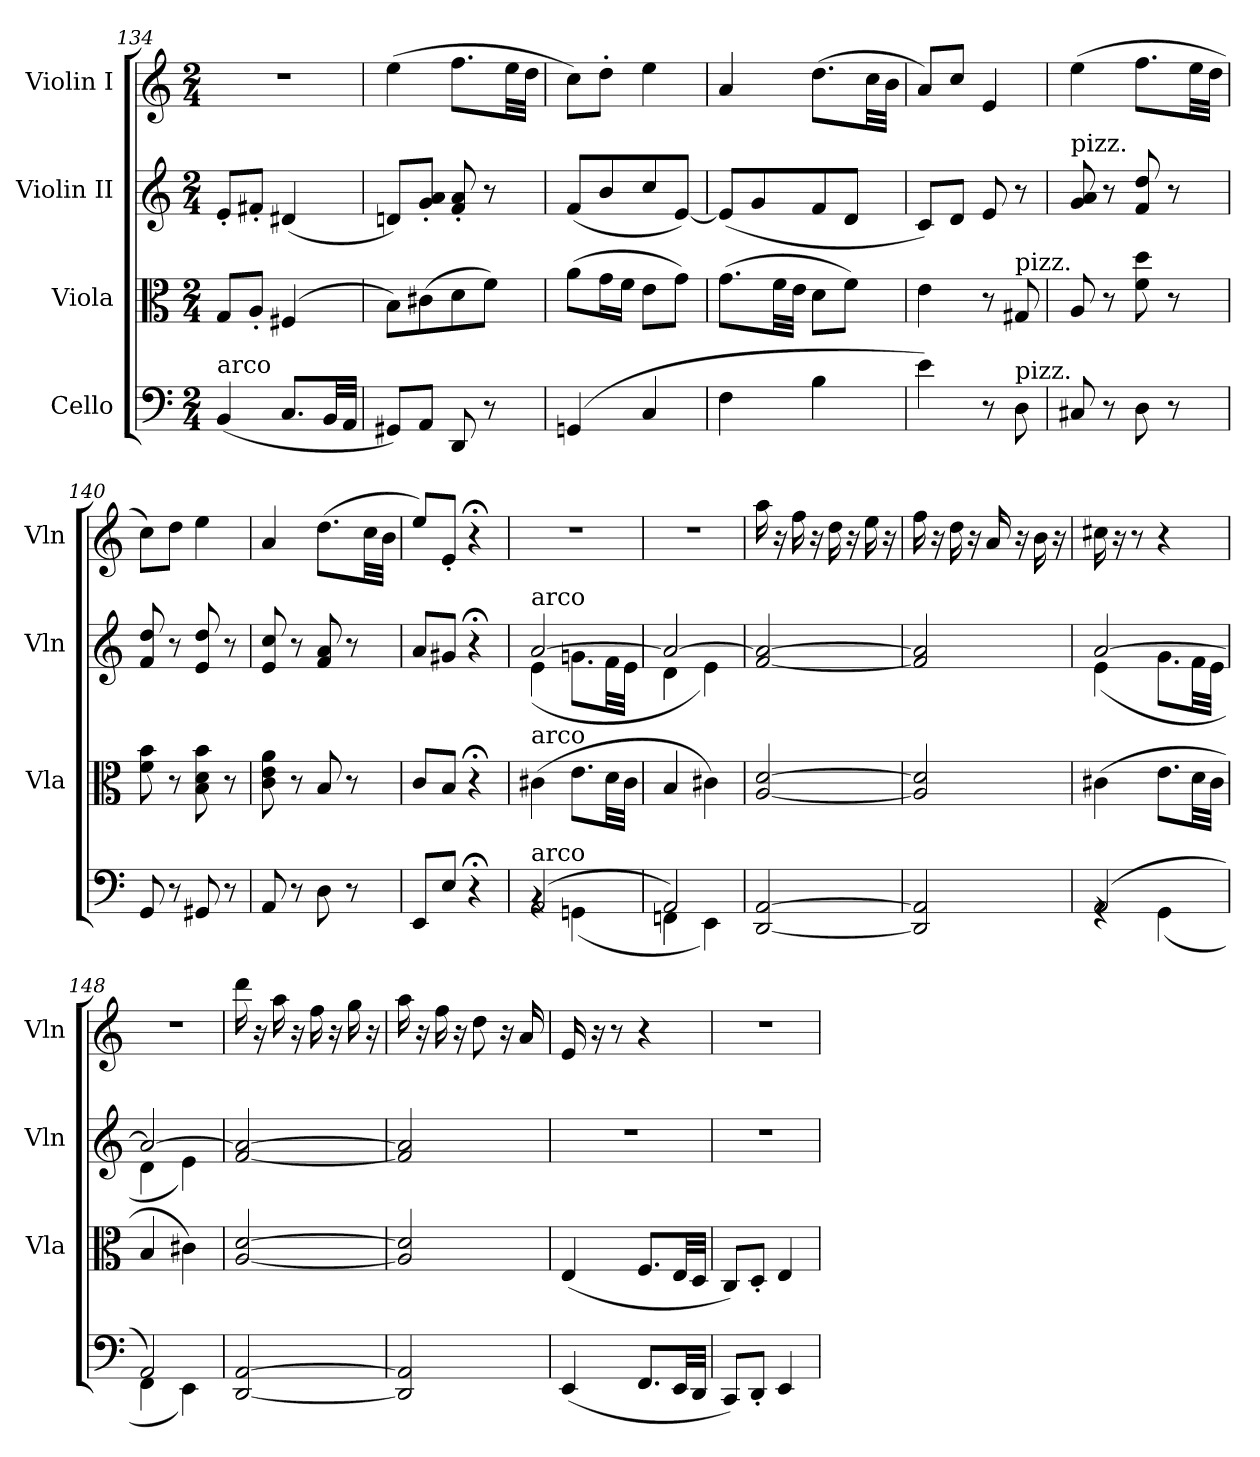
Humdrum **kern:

**kern	**kern	**kern	**kern
*part4	*part3	*part2	*part1
*staff4	*staff3	*staff2	*staff1
*I"Cello	*I"Viola	*I"Violin II	*I"Violin I
*	*I'Vla	*I'Vln	*I'Vln
*clefF4	*clefC3	*clefG2	*clefG2
*k[]	*k[]	*k[]	*k[]
*M2/4	*M2/4	*M2/4	*M2/4
=134	=134	=134	=134
!LO:TX:a:t=arco	!	!	!
(<4BB/	8G/L	8e'/L	2r
.	8A'/J	8f#X'/J	.
8.C/L	(<4F#X/	(<4d#X/	.
32BB/LL	.	.	.
32AA/JJJ	.	.	.
=135	=135	=135	=135
8GG#X/L)	8B\L)	8dn/L)	(>4ee\
8AA/J	(>8c#X\	8g/' 8a/'J	.
8DD/	8d\	8f/' 8a/'	8.ff\L
8r	8f\J)	8r	.
.	.	.	32ee\LL
.	.	.	32dd\JJJ
=136	=136	=136	=136
(>4GGn/	(>8a\L	(<8f/L	8cc\L)
.	16g\L	8b/	8dd'\J
.	16f\JJ	.	.
4C/	8e\L	8cc/	4ee\
.	8g\J)	[8e/J)	.
=137	=137	=137	=137
4F\	(>8.g\L	(<8e/L]	4a/
.	.	8g/	.
.	32f\LL	.	.
.	32e\JJJ	.	.
4B\	8d\L	8f/	(>8.dd\L
.	8f\J)	8d/J	.
.	.	.	32cc\LL
.	.	.	32b\JJJ
=138	=138	=138	=138
4e\)	4e\	8c/L)	8a/L)
.	.	8d/J	8cc/J
8r	8r	8e/	4e/
!	!LO:TX:a:t=pizz.	!	!
!LO:TX:a:t=pizz.	!	!	!
8D\	8G#X/	8r	.
=139	=139	=139	=139
!	!	!LO:TX:a:t=pizz.	!
8C#X/	8A/	8g/ 8a/	(>4ee\
8r	8r	8r	.
8D\	8f\ 8dd\	8f/ 8dd/	8.ff\L
8r	8r	8r	.
.	.	.	32ee\LL
.	.	.	32dd\JJJ
=140	=140	=140	=140
8GG/	8f\ 8b\	8f/ 8dd/	8cc\L)
8r	8r	8r	8dd\J
8GG#X/	8B\ 8d\ 8b\	8e/ 8dd/	4ee\
8r	8r	8r	.
=141	=141	=141	=141
8AA/	8c\ 8e\ 8a\	8e/ 8cc/	4a/
8r	8r	8r	.
8D\	8B/	8f/ 8a/	(>8.dd\L
8r	8r	8r	.
.	.	.	32cc\LL
.	.	.	32b\JJJ
=142	=142	=142	=142
8EE/L	8c/L	8a/L	8ee/L)
8E/J	8B/J	8g#X/J	8e'/J
4r;<	4r;<	4r;<	4r;<
=143	=143	=143	=143
*^	*	*^	*
!	!	!	!LO:TX:a:t=arco	!	!
!	!	!LO:TX:a:t=arco	!	!	!
!LO:TX:a:t=arco	!	!	!	!	!
(>2AA/	4rBB	(>4c#X\	[2a/	(<4e\	2r
.	(<4GGn\	8.e\L	.	8.gn\L	.
.	.	32d\LL	.	32f\LL	.
.	.	32c#\JJJ	.	32e\JJJ	.
=144	=144	=144	=144	=144	=144
2AA/)	4FFn\	4B/	2a/_	4d\	2r
.	4EE\)	4c#X\)	.	4e\)	.
*v	*v	*	*v	*v	*
=145	=145	=145	=145
[2DD/ [2AA/	[2A/ [2d/	[2f/ 2a/_	16aa\
.	.	.	16r
.	.	.	16ff\
.	.	.	16r
.	.	.	16dd\
.	.	.	16r
.	.	.	16ee\
.	.	.	16r
!!LO:LB:g=z
=146	=146	=146	=146
2DD/] 2AA/]	2A/] 2d/]	2f/] 2a/]	16ff\
.	.	.	16r
.	.	.	16dd\
.	.	.	16r
.	.	.	16a/
.	.	.	16r
.	.	.	16b\
.	.	.	16r
=147	=147	=147	=147
*^	*	*^	*
(>2AA/	4rGG	(>4c#X\	[2a/	(<4e\	16cc#X\
.	.	.	.	.	16r
.	.	.	.	.	8r
.	(<4GG\	8.e\L	.	8.g\L	4r
.	.	32d\LL	.	32f\LL	.
.	.	32c#\JJJ	.	32e\JJJ	.
=148	=148	=148	=148	=148	=148
2AA/)	4FF\	4B/	2a/_	4d\	2r
.	4EE\)	4c#X\)	.	4e\)	.
*v	*v	*	*v	*v	*
=149	=149	=149	=149
[2DD/ [2AA/	[2A/ [2d/	[2f/ 2a/_	16ddd\
.	.	.	16r
.	.	.	16aa\
.	.	.	16r
.	.	.	16ff\
.	.	.	16r
.	.	.	16gg\
.	.	.	16r
=150	=150	=150	=150
2DD/] 2AA/]	2A/] 2d/]	2f/] 2a/]	16aa\
.	.	.	16r
.	.	.	16ff\
.	.	.	16r
.	.	.	8dd\
.	.	.	16r
.	.	.	16a/
=151	=151	=151	=151
(<4EE/	(<4E/	2r	16e/
.	.	.	16r
.	.	.	8r
8.FF/L	8.F/L	.	4r
32EE/LL	32E/LL	.	.
32DD/JJJ	32D/JJJ	.	.
=152	=152	=152	=152
8CC/L)	8C/L)	2r	2r
8DD'/J	8D'/J	.	.
4EE/	4E/	.	.
=	=	=	=
*-	*-	*-	*-
